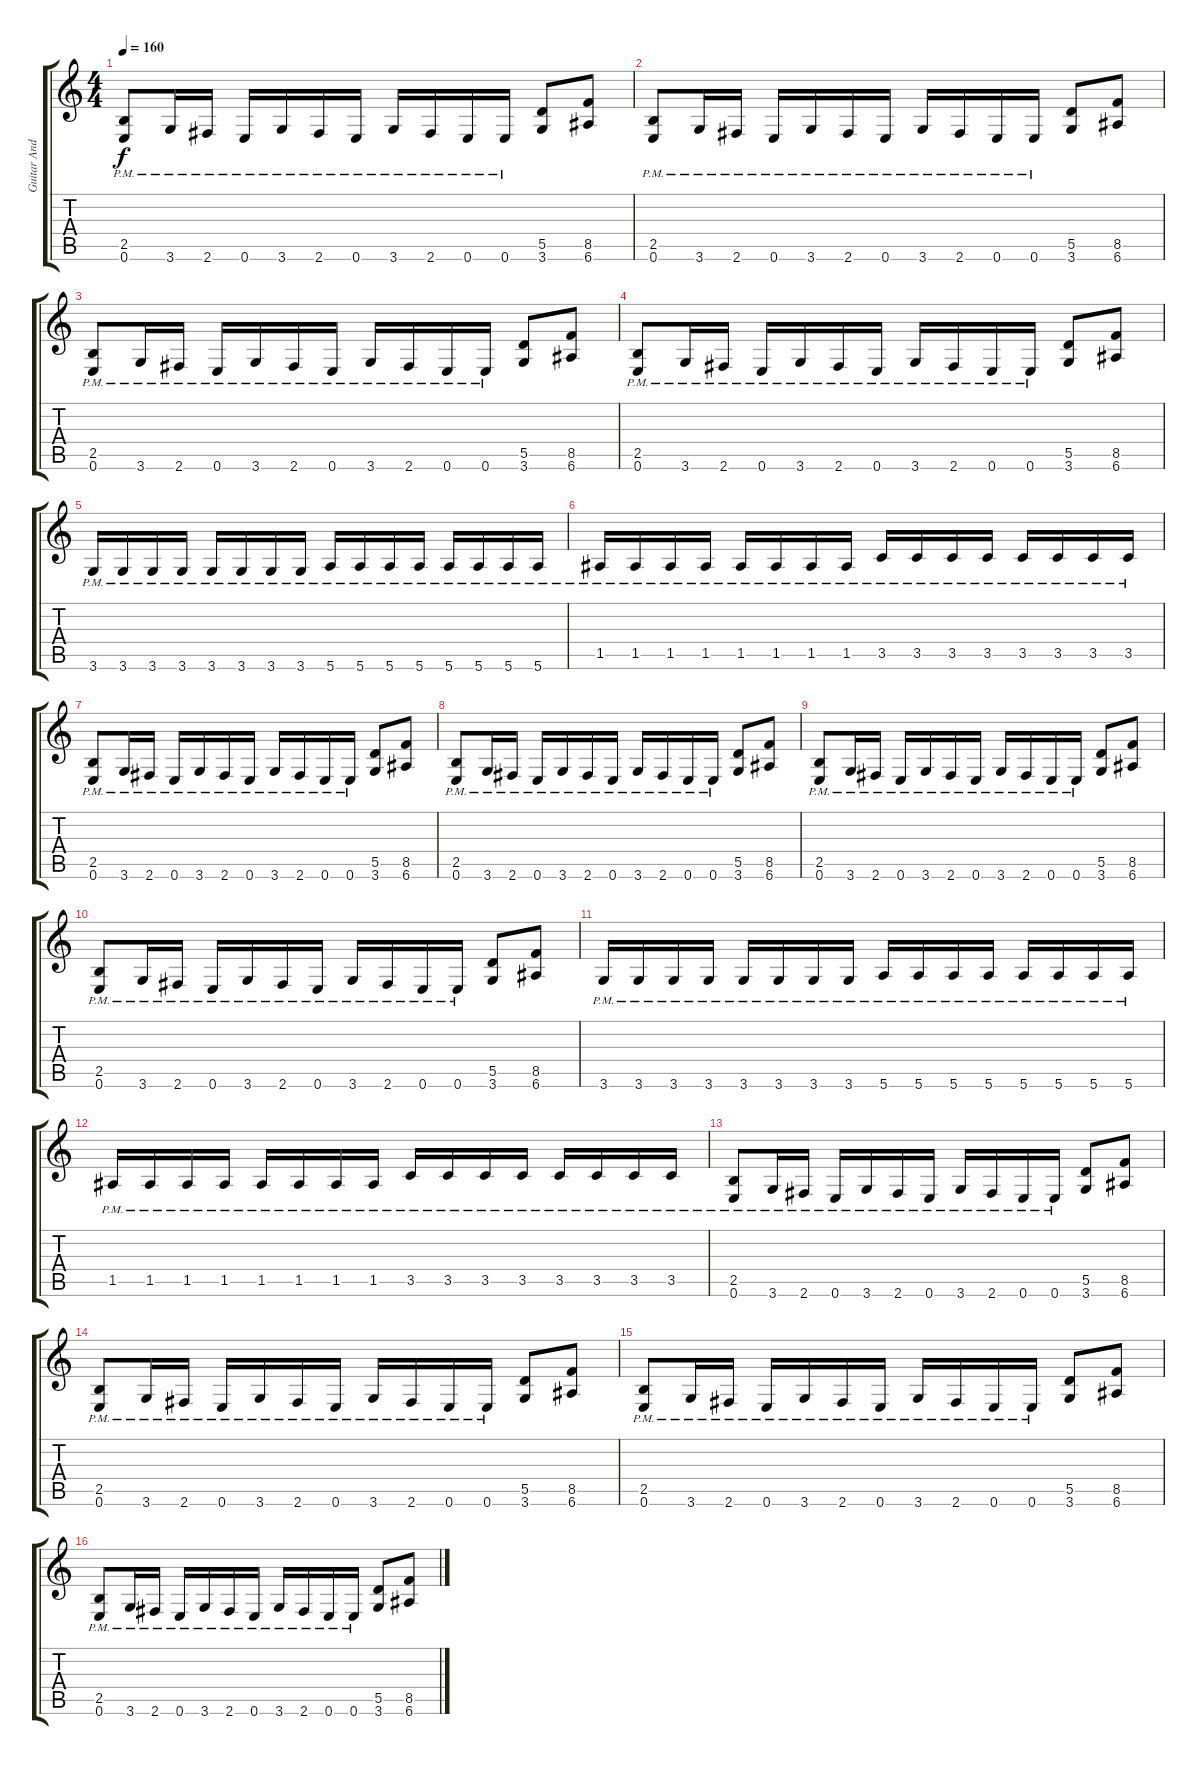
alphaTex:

\track ("Guitar Andreas" "Guitar And") {instrument distortionguitar}
\staff {score tabs}
\tuning (E4 B3 G3 D3 A2 E2) {hide}
\ts (4 4)
\tempo 160
\clef g2
\ks c
(2.5{pm} 0.6{pm}).8{dy f} 3.6{pm}.16 2.6{pm}.16 0.6{pm}.16 3.6{pm}.16 2.6{pm}.16 0.6{pm}.16 3.6{pm}.16 2.6{pm}.16 0.6{pm}.16 0.6{pm}.16 (5.5 3.6).8 (8.5 6.6).8 |
(2.5{pm} 0.6{pm}).8 3.6{pm}.16 2.6{pm}.16 0.6{pm}.16 3.6{pm}.16 2.6{pm}.16 0.6{pm}.16 3.6{pm}.16 2.6{pm}.16 0.6{pm}.16 0.6{pm}.16 (5.5 3.6).8 (8.5 6.6).8 |
(2.5{pm} 0.6{pm}).8 3.6{pm}.16 2.6{pm}.16 0.6{pm}.16 3.6{pm}.16 2.6{pm}.16 0.6{pm}.16 3.6{pm}.16 2.6{pm}.16 0.6{pm}.16 0.6{pm}.16 (5.5 3.6).8 (8.5 6.6).8 |
(2.5{pm} 0.6{pm}).8 3.6{pm}.16 2.6{pm}.16 0.6{pm}.16 3.6{pm}.16 2.6{pm}.16 0.6{pm}.16 3.6{pm}.16 2.6{pm}.16 0.6{pm}.16 0.6{pm}.16 (5.5 3.6).8 (8.5 6.6).8 |
3.6{pm}.16 3.6{pm}.16 3.6{pm}.16 3.6{pm}.16 3.6{pm}.16 3.6{pm}.16 3.6{pm}.16 3.6{pm}.16 5.6{pm}.16 5.6{pm}.16 5.6{pm}.16 5.6{pm}.16 5.6{pm}.16 5.6{pm}.16 5.6{pm}.16 5.6{pm}.16 |
1.5{pm}.16 1.5{pm}.16 1.5{pm}.16 1.5{pm}.16 1.5{pm}.16 1.5{pm}.16 1.5{pm}.16 1.5{pm}.16 3.5{pm}.16 3.5{pm}.16 3.5{pm}.16 3.5{pm}.16 3.5{pm}.16 3.5{pm}.16 3.5{pm}.16 3.5{pm}.16 |
(2.5{pm} 0.6{pm}).8 3.6{pm}.16 2.6{pm}.16 0.6{pm}.16 3.6{pm}.16 2.6{pm}.16 0.6{pm}.16 3.6{pm}.16 2.6{pm}.16 0.6{pm}.16 0.6{pm}.16 (5.5 3.6).8 (8.5 6.6).8 |
(2.5{pm} 0.6{pm}).8 3.6{pm}.16 2.6{pm}.16 0.6{pm}.16 3.6{pm}.16 2.6{pm}.16 0.6{pm}.16 3.6{pm}.16 2.6{pm}.16 0.6{pm}.16 0.6{pm}.16 (5.5 3.6).8 (8.5 6.6).8 |
(2.5{pm} 0.6{pm}).8 3.6{pm}.16 2.6{pm}.16 0.6{pm}.16 3.6{pm}.16 2.6{pm}.16 0.6{pm}.16 3.6{pm}.16 2.6{pm}.16 0.6{pm}.16 0.6{pm}.16 (5.5 3.6).8 (8.5 6.6).8 |
(2.5{pm} 0.6{pm}).8 3.6{pm}.16 2.6{pm}.16 0.6{pm}.16 3.6{pm}.16 2.6{pm}.16 0.6{pm}.16 3.6{pm}.16 2.6{pm}.16 0.6{pm}.16 0.6{pm}.16 (5.5 3.6).8 (8.5 6.6).8 |
3.6{pm}.16 3.6{pm}.16 3.6{pm}.16 3.6{pm}.16 3.6{pm}.16 3.6{pm}.16 3.6{pm}.16 3.6{pm}.16 5.6{pm}.16 5.6{pm}.16 5.6{pm}.16 5.6{pm}.16 5.6{pm}.16 5.6{pm}.16 5.6{pm}.16 5.6{pm}.16 |
1.5{pm}.16 1.5{pm}.16 1.5{pm}.16 1.5{pm}.16 1.5{pm}.16 1.5{pm}.16 1.5{pm}.16 1.5{pm}.16 3.5{pm}.16 3.5{pm}.16 3.5{pm}.16 3.5{pm}.16 3.5{pm}.16 3.5{pm}.16 3.5{pm}.16 3.5{pm}.16 |
(2.5{pm} 0.6{pm}).8 3.6{pm}.16 2.6{pm}.16 0.6{pm}.16 3.6{pm}.16 2.6{pm}.16 0.6{pm}.16 3.6{pm}.16 2.6{pm}.16 0.6{pm}.16 0.6{pm}.16 (5.5 3.6).8 (8.5 6.6).8 |
(2.5{pm} 0.6{pm}).8 3.6{pm}.16 2.6{pm}.16 0.6{pm}.16 3.6{pm}.16 2.6{pm}.16 0.6{pm}.16 3.6{pm}.16 2.6{pm}.16 0.6{pm}.16 0.6{pm}.16 (5.5 3.6).8 (8.5 6.6).8 |
(2.5{pm} 0.6{pm}).8 3.6{pm}.16 2.6{pm}.16 0.6{pm}.16 3.6{pm}.16 2.6{pm}.16 0.6{pm}.16 3.6{pm}.16 2.6{pm}.16 0.6{pm}.16 0.6{pm}.16 (5.5 3.6).8 (8.5 6.6).8 |
(2.5{pm} 0.6{pm}).8 3.6{pm}.16 2.6{pm}.16 0.6{pm}.16 3.6{pm}.16 2.6{pm}.16 0.6{pm}.16 3.6{pm}.16 2.6{pm}.16 0.6{pm}.16 0.6{pm}.16 (5.5 3.6).8 (8.5 6.6).8
